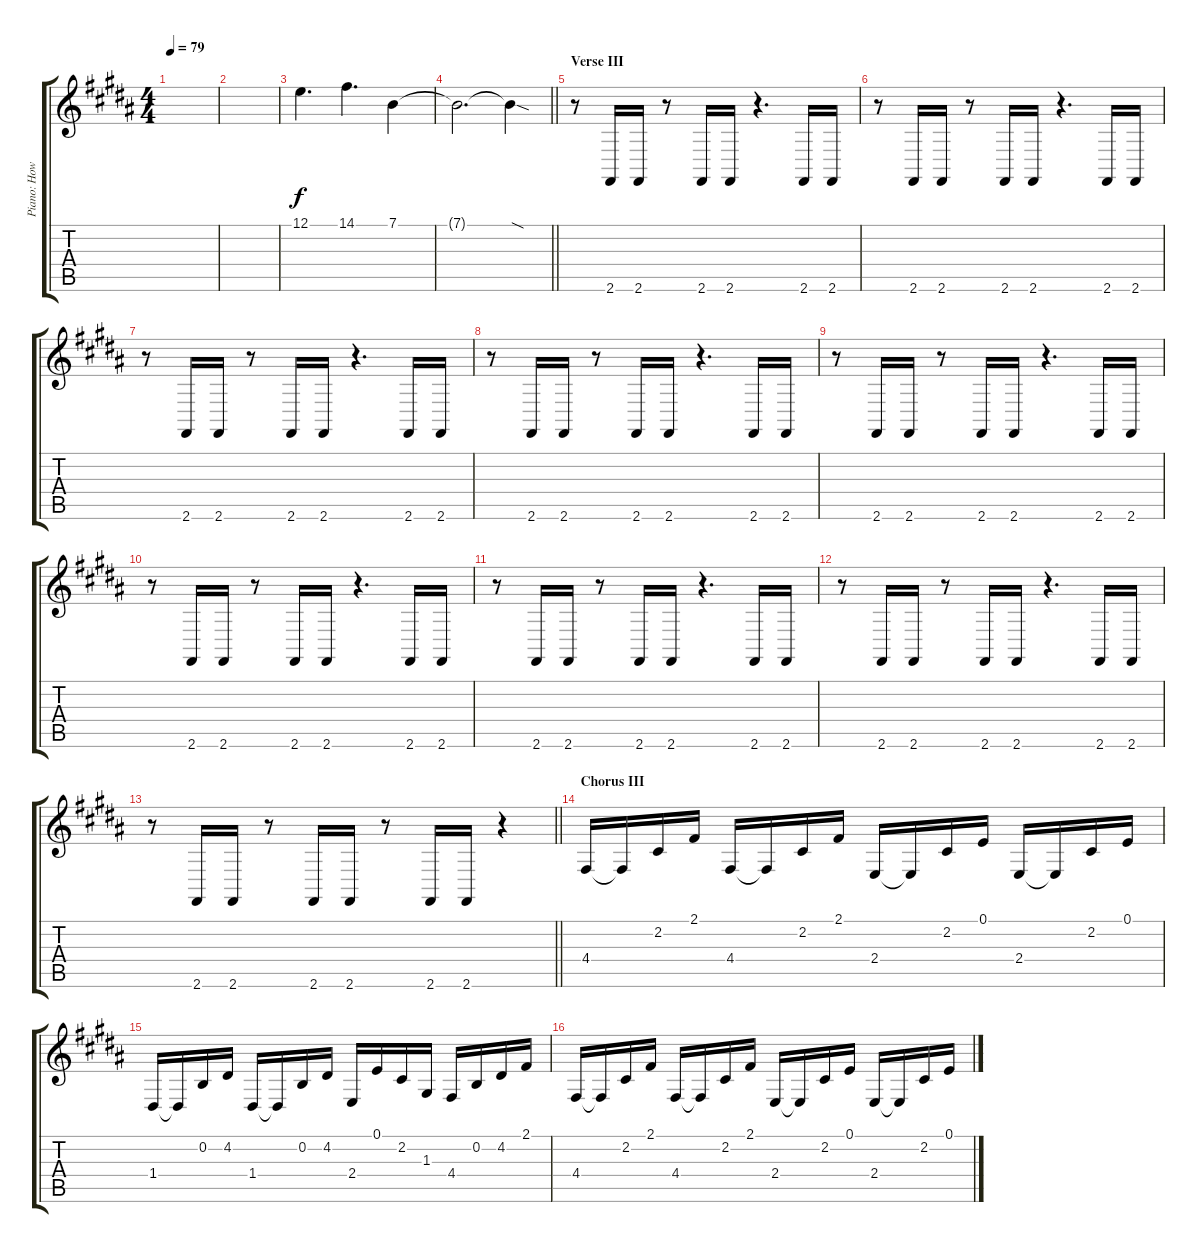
\track ("Piano: Howard" "Piano: How") {instrument tremolostrings}
\staff {score tabs}
\tuning (E4 B3 G3 D3 A2 E2) {hide}
\ts (4 4)
\tempo 79
\clef g2
\ks b
|
|
12.1.4{d} 14.1.4{d} 7.1.4{volume 0} |
\barLineRight lightlight
7.1{t}.2{d} 7.1{sod t}.4 |
\section ("" "Verse III")
r.8{volume 12 instrument tremolostrings} 2.6.16 2.6.16 r.8 2.6.16 2.6.16 r.4{d} 2.6.16 2.6.16 |
r.8 2.6.16 2.6.16 r.8 2.6.16 2.6.16 r.4{d} 2.6.16 2.6.16 |
r.8 2.6.16 2.6.16 r.8 2.6.16 2.6.16 r.4{d} 2.6.16 2.6.16 |
r.8 2.6.16 2.6.16 r.8 2.6.16 2.6.16 r.4{d} 2.6.16 2.6.16 |
r.8 2.6.16 2.6.16 r.8 2.6.16 2.6.16 r.4{d} 2.6.16 2.6.16 |
r.8 2.6.16 2.6.16 r.8 2.6.16 2.6.16 r.4{d} 2.6.16 2.6.16 |
r.8 2.6.16 2.6.16 r.8 2.6.16 2.6.16 r.4{d} 2.6.16 2.6.16 |
r.8 2.6.16 2.6.16 r.8 2.6.16 2.6.16 r.4{d} 2.6.16 2.6.16 |
\barLineRight lightlight
r.8 2.6.16 2.6.16 r.8 2.6.16 2.6.16 r.8 2.6.16 2.6.16 r.4 |
\section ("" "Chorus III")
4.4.16{instrument electricgrandpiano beam Up} 4.4{t}.16{beam Up} 2.2.16{beam Up} 2.1.16{beam Up} 4.4.16{beam Up} 4.4{t}.16{beam Up} 2.2.16{beam Up} 2.1.16{beam Up} 2.4.16{beam Up} 2.4{t}.16{beam Up} 2.2.16{beam Up} 0.1.16{beam Up} 2.4.16{beam Up} 2.4{t}.16{beam Up} 2.2.16{beam Up} 0.1.16{beam Up} |
1.4.16{beam Up} 1.4{t}.16{beam Up} 0.2.16{beam Up} 4.2.16{beam Up} 1.4.16{beam Up} 1.4{t}.16{beam Up} 0.2.16{beam Up} 4.2.16{beam Up} 2.4.16{beam Up} 0.1.16{beam Up} 2.2.16{beam Up} 1.3.16{beam Up} 4.4.16{beam Up} 0.2.16{beam Up} 4.2.16{beam Up} 2.1.16{beam Up} |
4.4.16{beam Up} 4.4{t}.16{beam Up} 2.2.16{beam Up} 2.1.16{beam Up} 4.4.16{beam Up} 4.4{t}.16{beam Up} 2.2.16{beam Up} 2.1.16{beam Up} 2.4.16{beam Up} 2.4{t}.16{beam Up} 2.2.16{beam Up} 0.1.16{beam Up} 2.4.16{beam Up} 2.4{t}.16{beam Up} 2.2.16{beam Up} 0.1.16{beam Up}
